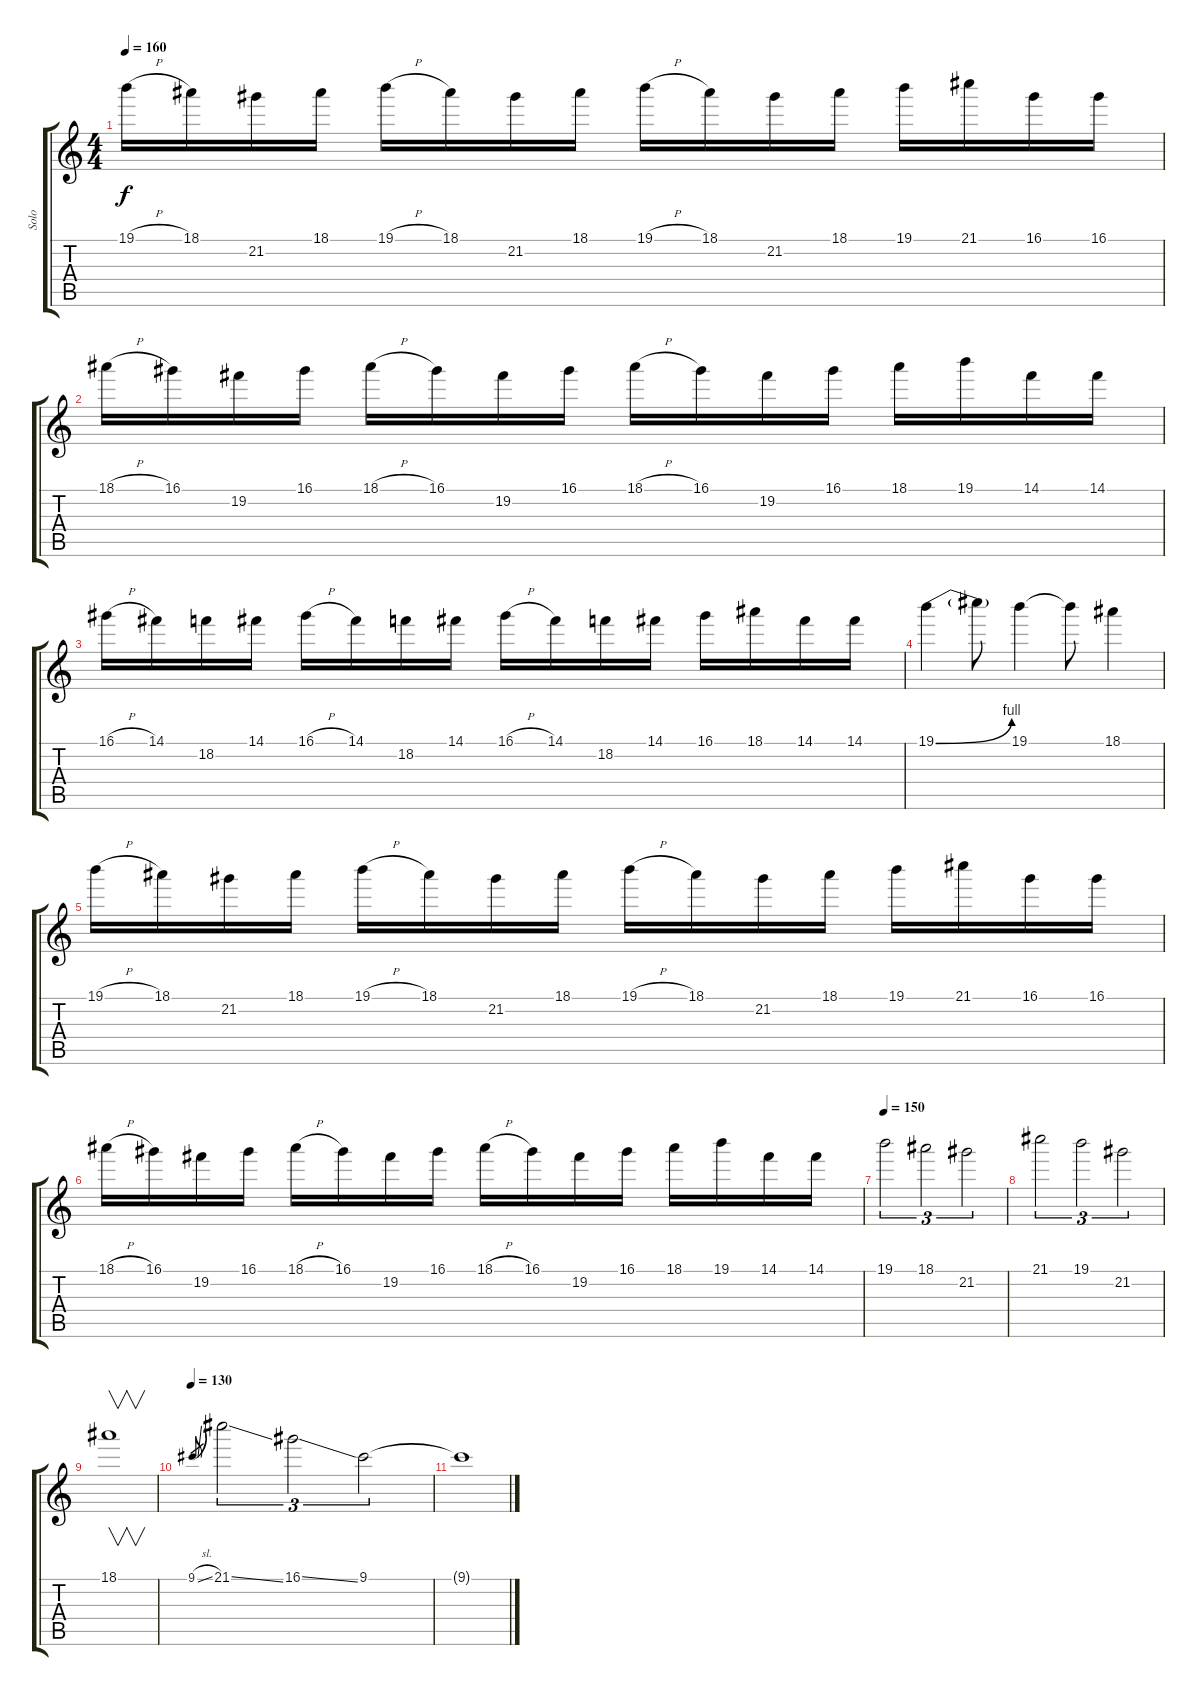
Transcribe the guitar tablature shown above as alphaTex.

\track ("Solo" "Solo") {instrument distortionguitar}
\staff {score tabs}
\tuning (E4 B3 G3 D3 A2 E2) {hide}
\ts (4 4)
\tempo 160
\clef g2
\ks c
19.1{h}.16{dy f} 18.1.16 21.2.16 18.1.16 19.1{h}.16 18.1.16 21.2.16 18.1.16 19.1{h}.16 18.1.16 21.2.16 18.1.16 19.1.16 21.1.16 16.1.16 16.1.16 |
18.1{h}.16 16.1.16 19.2.16 16.1.16 18.1{h}.16 16.1.16 19.2.16 16.1.16 18.1{h}.16 16.1.16 19.2.16 16.1.16 18.1.16 19.1.16 14.1.16 14.1.16 |
16.1{h}.16 14.1.16 18.2.16 14.1.16 16.1{h}.16 14.1.16 18.2.16 14.1.16 16.1{h}.16 14.1.16 18.2.16 14.1.16 16.1.16 18.1.16 14.1.16 14.1.16 |
19.1{be (bend 0 0 60 4)}.4 19.1{t}.8 19.1.4 19.1{t}.8 18.1.4 |
19.1{h}.16 18.1.16 21.2.16 18.1.16 19.1{h}.16 18.1.16 21.2.16 18.1.16 19.1{h}.16 18.1.16 21.2.16 18.1.16 19.1.16 21.1.16 16.1.16 16.1.16 |
18.1{h}.16 16.1.16 19.2.16 16.1.16 18.1{h}.16 16.1.16 19.2.16 16.1.16 18.1{h}.16 16.1.16 19.2.16 16.1.16 18.1.16 19.1.16 14.1.16 14.1.16 |
\tempo 150
19.1.2{tu (3 2)} 18.1.2{tu (3 2)} 21.2.2{tu (3 2)} |
21.1.2{tu (3 2)} 19.1.2{tu (3 2)} 21.2.2{tu (3 2)} |
18.1.1{v} |
\tempo 130
9.1{sl}.8{gr} 21.1{ss}.2{tu (3 2)} 16.1{ss}.2{tu (3 2)} 9.1.2{tu (3 2)} |
9.1{t}.1
